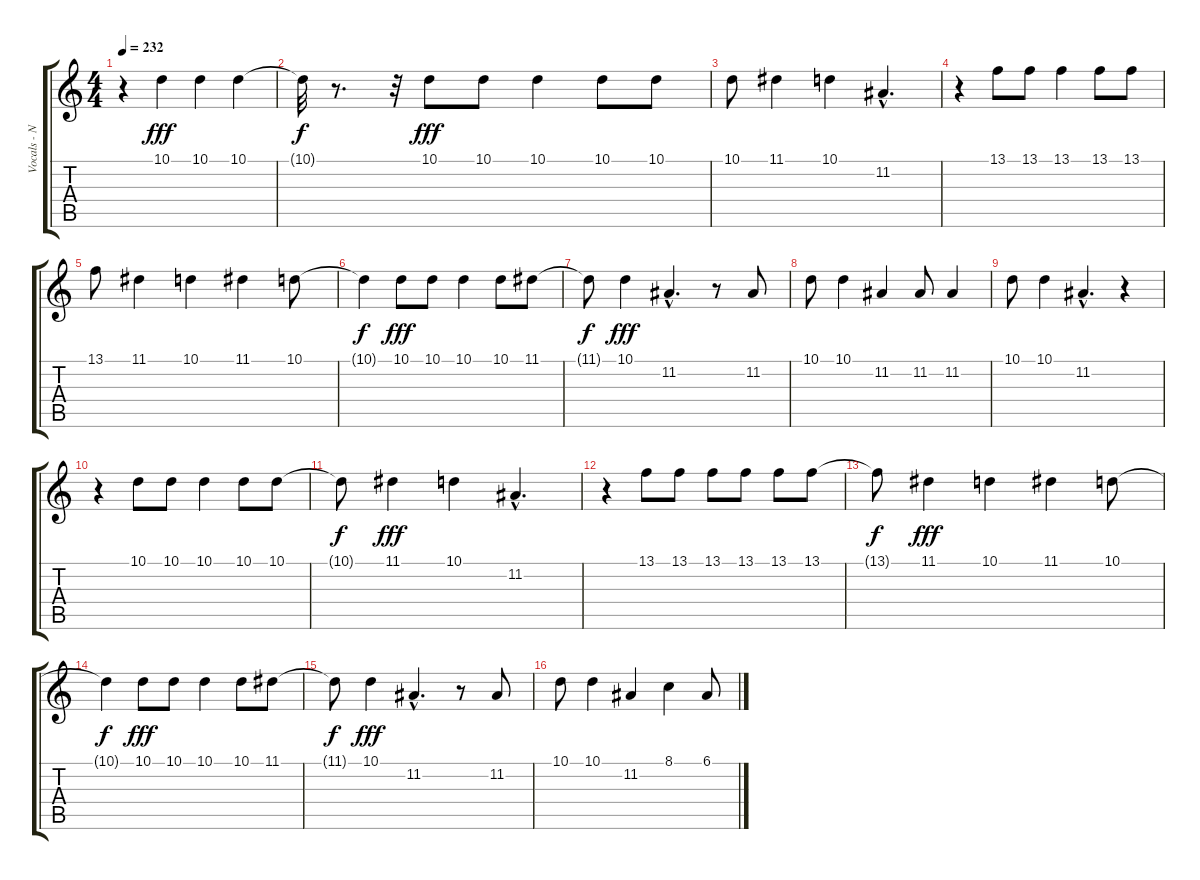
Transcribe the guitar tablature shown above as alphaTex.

\track ("Vocals - Nikola" "Vocals - N") {instrument lead6voice}
\staff {score tabs}
\tuning (E4 B3 G3 D3 A2 E2) {hide}
\ts (4 4)
\tempo 232
\clef g2
\ks c
r.4{dy fff instrument lead6voice} 10.1.4 10.1.4 10.1.4 |
10.1{t}.32{dy f} r.8{d} r.32 10.1.8{dy fff} 10.1.8 10.1.4 10.1.8 10.1.8 |
10.1.8 11.1.4 10.1.4 11.2{hac}.4{d} |
r.4 13.1.8 13.1.8 13.1.4 13.1.8 13.1.8 |
13.1.8 11.1.4 10.1.4 11.1.4 10.1.8 |
10.1{t}.4{dy f} 10.1.8{dy fff} 10.1.8 10.1.4 10.1.8 11.1.8 |
11.1{t}.8{dy f} 10.1.4{dy fff} 11.2{hac}.4{d} r.8 11.2.8 |
10.1.8 10.1.4 11.2.4 11.2.8 11.2.4 |
10.1.8 10.1.4 11.2{hac}.4{d} r.4 |
r.4 10.1.8 10.1.8 10.1.4 10.1.8 10.1.8 |
10.1{t}.8{dy f} 11.1.4{dy fff} 10.1.4 11.2{hac}.4{d} |
r.4 13.1.8 13.1.8 13.1.8 13.1.8 13.1.8 13.1.8 |
13.1{t}.8{dy f} 11.1.4{dy fff} 10.1.4 11.1.4 10.1.8 |
10.1{t}.4{dy f} 10.1.8{dy fff} 10.1.8 10.1.4 10.1.8 11.1.8 |
11.1{t}.8{dy f} 10.1.4{dy fff} 11.2{hac}.4{d} r.8 11.2.8 |
10.1.8 10.1.4 11.2.4 8.1.4 6.1.8
